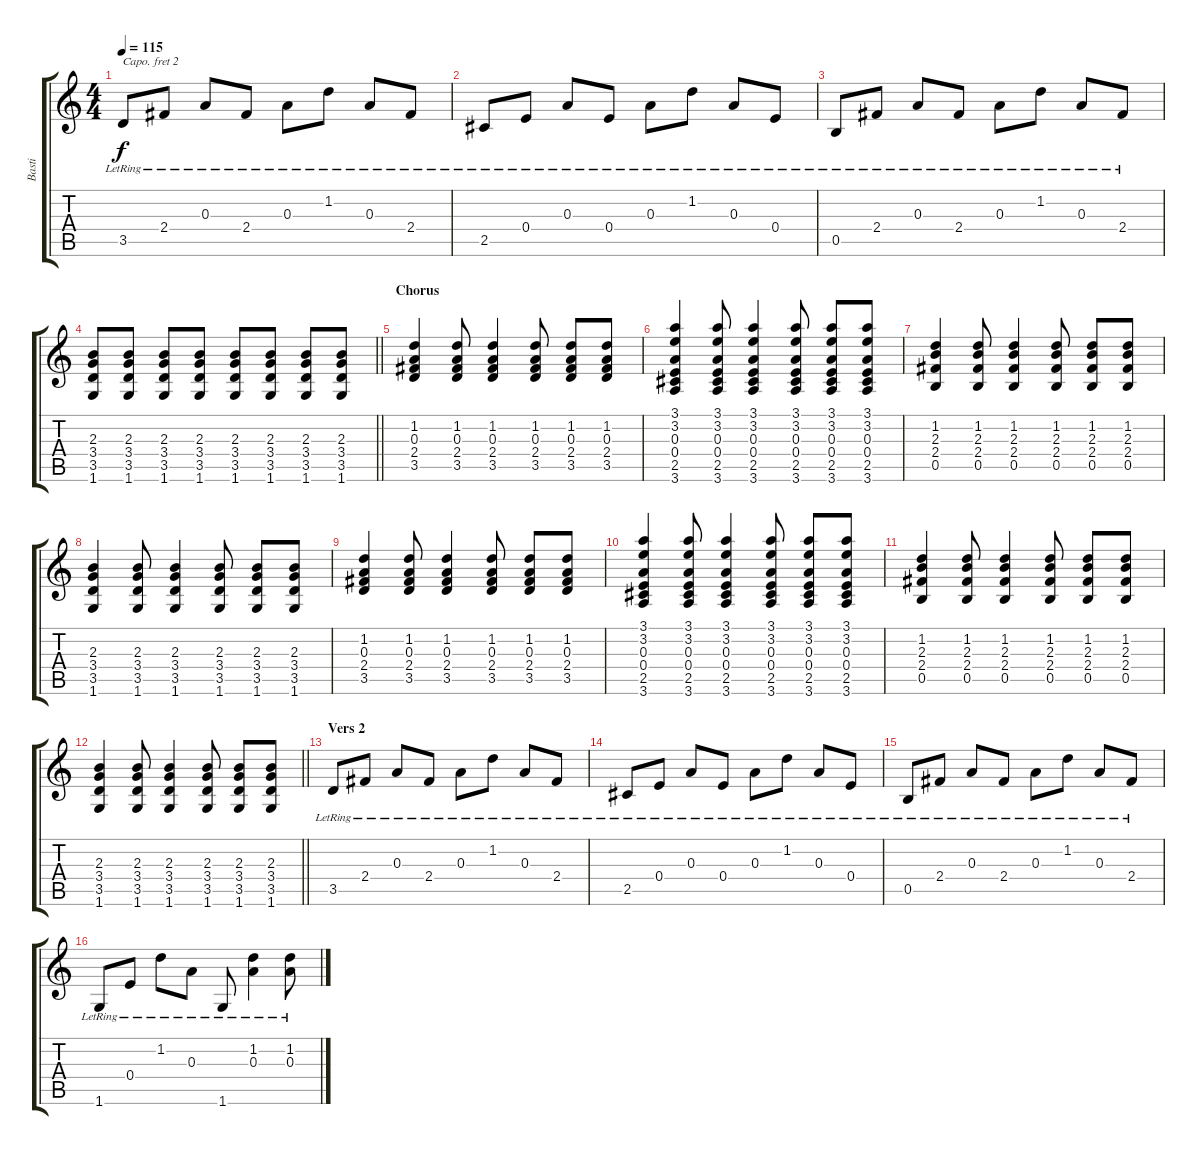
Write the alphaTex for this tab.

\track ("Basti" "Basti") {instrument acousticguitarnylon}
\staff {score tabs}
\capo 2
\tuning (E4 B3 G3 D3 A2 E2) {hide}
\ts (4 4)
\tempo 115
\clef g2
\ks c
3.5{lr}.8{dy f} 2.4{lr}.8 0.3{lr}.8 2.4{lr}.8 0.3{lr}.8 1.2{lr}.8 0.3{lr}.8 2.4{lr}.8 |
2.5{lr}.8 0.4{lr}.8 0.3{lr}.8 0.4{lr}.8 0.3{lr}.8 1.2{lr}.8 0.3{lr}.8 0.4{lr}.8 |
0.5{lr}.8 2.4{lr}.8 0.3{lr}.8 2.4{lr}.8 0.3{lr}.8 1.2{lr}.8 0.3{lr}.8 2.4{lr}.8 |
\barLineRight lightlight
(2.3 3.4 3.5 1.6).8 (2.3 3.4 3.5 1.6).8 (2.3 3.4 3.5 1.6).8 (2.3 3.4 3.5 1.6).8 (2.3 3.4 3.5 1.6).8 (2.3 3.4 3.5 1.6).8 (2.3 3.4 3.5 1.6).8 (2.3 3.4 3.5 1.6).8 |
\section ("" "Chorus")
(1.2 0.3 2.4 3.5).4 (1.2 0.3 2.4 3.5).8 (1.2 0.3 2.4 3.5).4 (1.2 0.3 2.4 3.5).8 (1.2 0.3 2.4 3.5).8 (1.2 0.3 2.4 3.5).8 |
(3.1 3.2 0.3 0.4 2.5 3.6).4 (3.1 3.2 0.3 0.4 2.5 3.6).8 (3.1 3.2 0.3 0.4 2.5 3.6).4 (3.1 3.2 0.3 0.4 2.5 3.6).8 (3.1 3.2 0.3 0.4 2.5 3.6).8 (3.1 3.2 0.3 0.4 2.5 3.6).8 |
(1.2 2.3 2.4 0.5).4 (1.2 2.3 2.4 0.5).8 (1.2 2.3 2.4 0.5).4 (1.2 2.3 2.4 0.5).8 (1.2 2.3 2.4 0.5).8 (1.2 2.3 2.4 0.5).8 |
(2.3 3.4 3.5 1.6).4 (2.3 3.4 3.5 1.6).8 (2.3 3.4 3.5 1.6).4 (2.3 3.4 3.5 1.6).8 (2.3 3.4 3.5 1.6).8 (2.3 3.4 3.5 1.6).8 |
(1.2 0.3 2.4 3.5).4 (1.2 0.3 2.4 3.5).8 (1.2 0.3 2.4 3.5).4 (1.2 0.3 2.4 3.5).8 (1.2 0.3 2.4 3.5).8 (1.2 0.3 2.4 3.5).8 |
(3.1 3.2 0.3 0.4 2.5 3.6).4 (3.1 3.2 0.3 0.4 2.5 3.6).8 (3.1 3.2 0.3 0.4 2.5 3.6).4 (3.1 3.2 0.3 0.4 2.5 3.6).8 (3.1 3.2 0.3 0.4 2.5 3.6).8 (3.1 3.2 0.3 0.4 2.5 3.6).8 |
(1.2 2.3 2.4 0.5).4 (1.2 2.3 2.4 0.5).8 (1.2 2.3 2.4 0.5).4 (1.2 2.3 2.4 0.5).8 (1.2 2.3 2.4 0.5).8 (1.2 2.3 2.4 0.5).8 |
\barLineRight lightlight
(2.3 3.4 3.5 1.6).4 (2.3 3.4 3.5 1.6).8 (2.3 3.4 3.5 1.6).4 (2.3 3.4 3.5 1.6).8 (2.3 3.4 3.5 1.6).8 (2.3 3.4 3.5 1.6).8 |
\section ("" "Vers 2")
3.5{lr}.8 2.4{lr}.8 0.3{lr}.8 2.4{lr}.8 0.3{lr}.8 1.2{lr}.8 0.3{lr}.8 2.4{lr}.8 |
2.5{lr}.8 0.4{lr}.8 0.3{lr}.8 0.4{lr}.8 0.3{lr}.8 1.2{lr}.8 0.3{lr}.8 0.4{lr}.8 |
0.5{lr}.8 2.4{lr}.8 0.3{lr}.8 2.4{lr}.8 0.3{lr}.8 1.2{lr}.8 0.3{lr}.8 2.4{lr}.8 |
1.6{lr}.8 0.4{lr}.8 1.2{lr}.8 0.3{lr}.8 1.6{lr}.8 (1.2{lr} 0.3{lr}).4 (1.2{lr} 0.3{lr}).8
